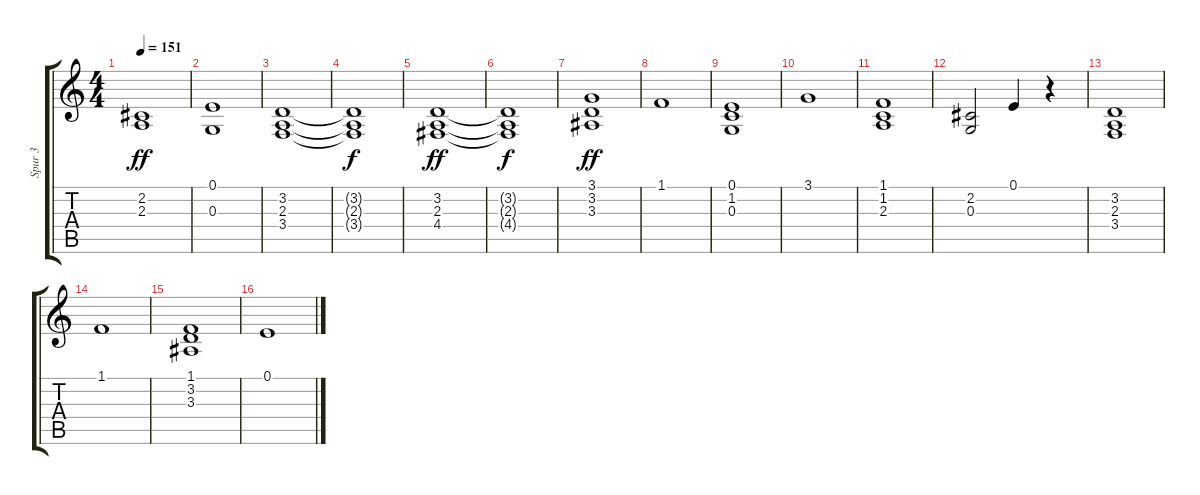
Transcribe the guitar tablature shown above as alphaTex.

\track ("Spur 3" "Spur 3") {instrument acousticgrandpiano}
\staff {score tabs}
\tuning (E4 B3 G3 D3 A2 E2) {hide}
\ts (4 4)
\tempo 151
\clef g2
\ks c
(2.2 2.3).1{dy ff} |
(0.1 0.3).1 |
(3.2 2.3 3.4).1 |
(3.2{t} 2.3{t} 3.4{t}).1{dy f} |
(3.2 2.3 4.4).1{dy ff} |
(3.2{t} 2.3{t} 4.4{t}).1{dy f} |
(3.1 3.2 3.3).1{dy ff} |
1.1.1 |
(0.1 1.2 0.3).1 |
3.1.1 |
(1.1 1.2 2.3).1 |
(2.2 0.3).2 0.1.4 r.4 |
(3.2 2.3 3.4).1 |
1.1.1 |
(1.1 3.2 3.3).1 |
0.1.1
